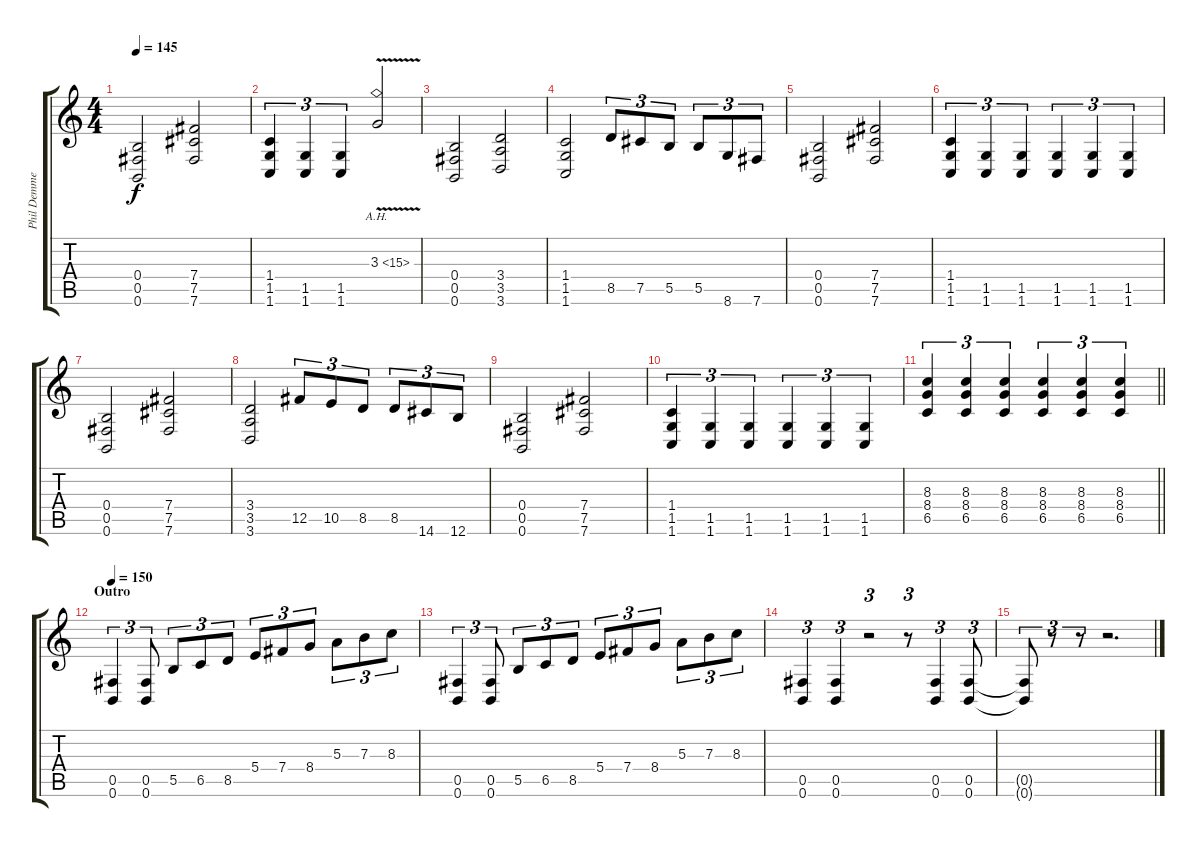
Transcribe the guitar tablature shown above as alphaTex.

\track ("Phil Demmel" "Phil Demme") {instrument distortionguitar}
\staff {score tabs}
\tuning (Db4 Ab3 E3 B2 Gb2 B1) {hide}
\ts (4 4)
\tempo 145
\clef g2
\ks c
(0.4 0.5 0.6).2{dy f} (7.4 7.5 7.6).2 |
(1.4 1.5 1.6).4{tu (3 2)} (1.5 1.6).4{tu (3 2)} (1.5 1.6).4{tu (3 2)} 3.3{ah 12 v}.2 |
(0.4 0.5 0.6).2 (3.4 3.5 3.6).2 |
(1.4 1.5 1.6).2 8.5.8{tu (3 2)} 7.5.8{tu (3 2)} 5.5.8{tu (3 2)} 5.5.8{tu (3 2)} 8.6.8{tu (3 2)} 7.6.8{tu (3 2)} |
(0.4 0.5 0.6).2 (7.4 7.5 7.6).2 |
(1.4 1.5 1.6).4{tu (3 2)} (1.5 1.6).4{tu (3 2)} (1.5 1.6).4{tu (3 2)} (1.5 1.6).4{tu (3 2)} (1.5 1.6).4{tu (3 2)} (1.5 1.6).4{tu (3 2)} |
(0.4 0.5 0.6).2 (7.4 7.5 7.6).2 |
(3.4 3.5 3.6).2 12.5.8{tu (3 2)} 10.5.8{tu (3 2)} 8.5.8{tu (3 2)} 8.5.8{tu (3 2)} 14.6.8{tu (3 2)} 12.6.8{tu (3 2)} |
(0.4 0.5 0.6).2 (7.4 7.5 7.6).2 |
(1.4 1.5 1.6).4{tu (3 2)} (1.5 1.6).4{tu (3 2)} (1.5 1.6).4{tu (3 2)} (1.5 1.6).4{tu (3 2)} (1.5 1.6).4{tu (3 2)} (1.5 1.6).4{tu (3 2)} |
\barLineRight lightlight
(8.3 8.4 6.5).4{tu (3 2)} (8.3 8.4 6.5).4{tu (3 2)} (8.3 8.4 6.5).4{tu (3 2)} (8.3 8.4 6.5).4{tu (3 2)} (8.3 8.4 6.5).4{tu (3 2)} (8.3 8.4 6.5).4{tu (3 2)} |
\section ("" "Outro")
\tempo 150
(0.5 0.6).4{tu (3 2)} (0.5 0.6).8{tu (3 2)} 5.5.8{tu (3 2)} 6.5.8{tu (3 2)} 8.5.8{tu (3 2)} 5.4.8{tu (3 2)} 7.4.8{tu (3 2)} 8.4.8{tu (3 2)} 5.3.8{tu (3 2)} 7.3.8{tu (3 2)} 8.3.8{tu (3 2)} |
(0.5 0.6).4{tu (3 2)} (0.5 0.6).8{tu (3 2)} 5.5.8{tu (3 2)} 6.5.8{tu (3 2)} 8.5.8{tu (3 2)} 5.4.8{tu (3 2)} 7.4.8{tu (3 2)} 8.4.8{tu (3 2)} 5.3.8{tu (3 2)} 7.3.8{tu (3 2)} 8.3.8{tu (3 2)} |
(0.5 0.6).4{tu (3 2)} (0.5 0.6).4{tu (3 2)} r.2{tu (3 2)} r.8{tu (3 2)} (0.5 0.6).4{tu (3 2)} (0.5 0.6).8{tu (3 2)} |
(0.5{t} 0.6{t}).8{tu (3 2)} r.8{tu (3 2)} r.8{tu (3 2)} r.2{d}
